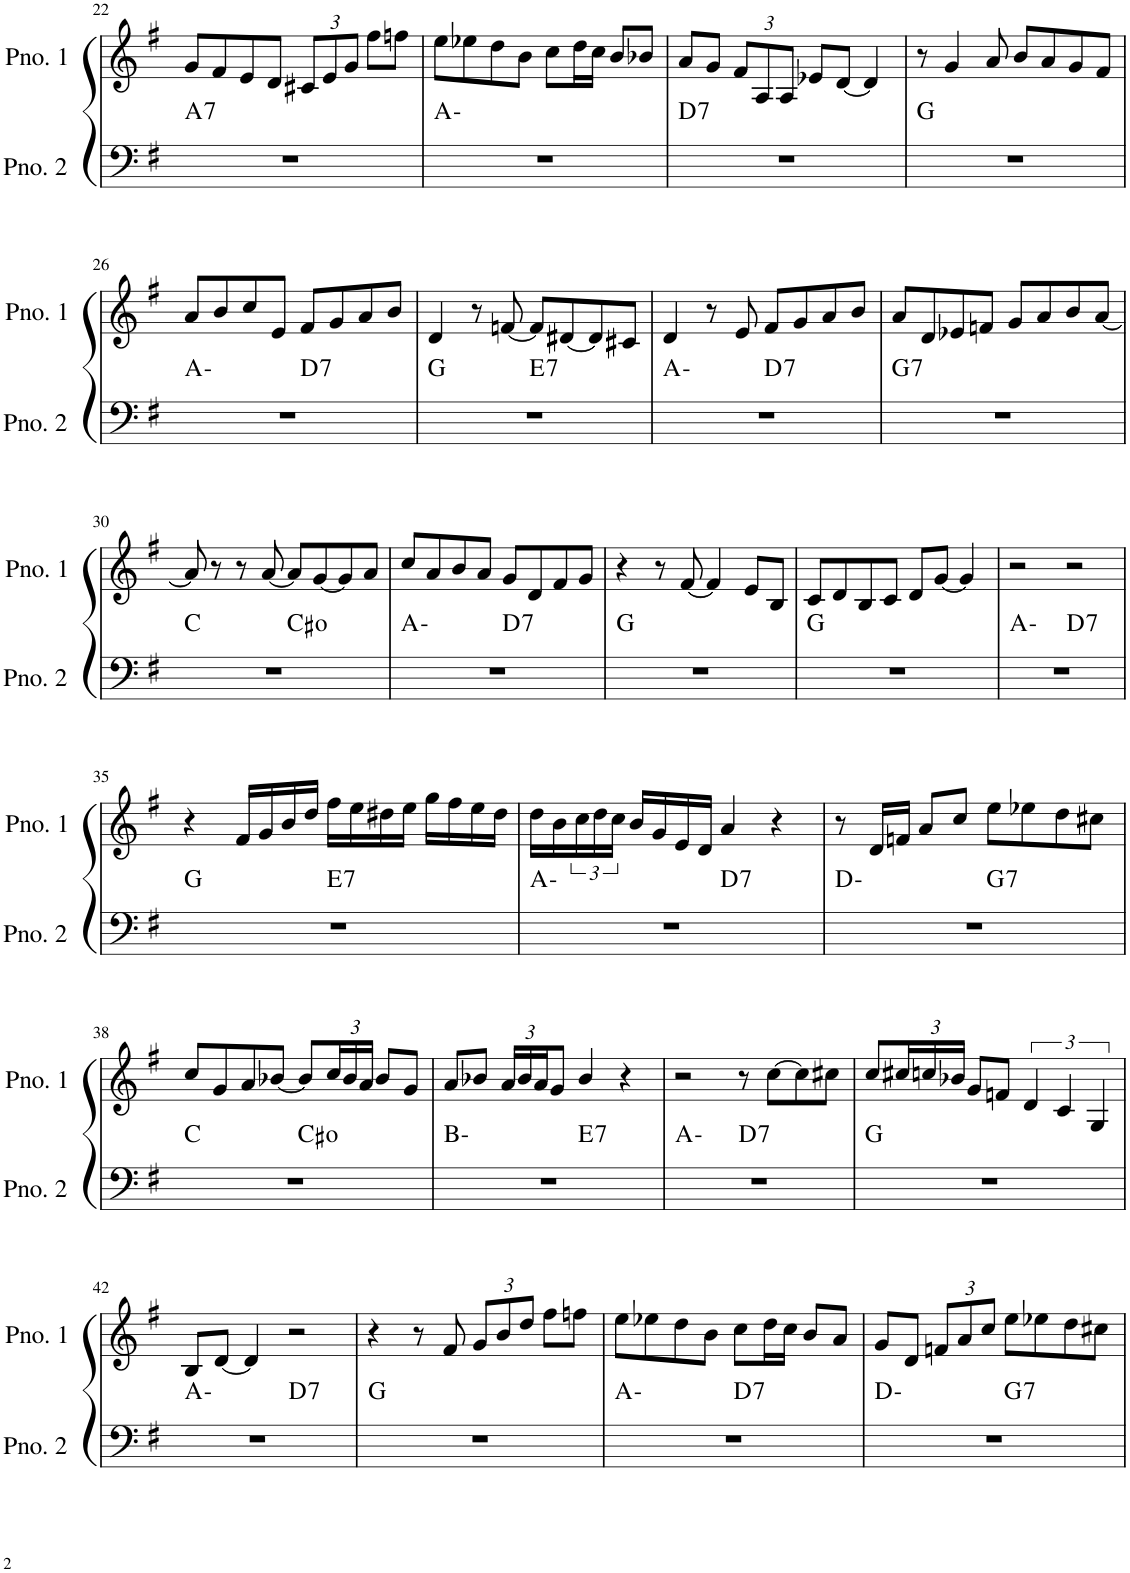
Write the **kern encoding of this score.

**kern	**harte	**kern
*part2	*part2	*part1
*staff2	*	*staff1
*I"ピアノ 2	*	*I"ピアノ 1
!!LO:PB:g=z
*clefF4	*	*clefG2
*k[f#]	*	*k[f#]
*M4/4	*	*M4/4
=22	=22	=22
!	!LO:H:kt=7	!
1r	A:7	8g/L
.	.	8f#/
.	.	8e/
.	.	8d/J
*	*	*Xbrackettup
.	.	12c#X/L
.	.	12e/
.	.	12g/J
.	.	8ff#\L
.	.	8ffn\J
=23	=23	=23
1r	A:min	8ee\L
.	.	8ee-X\
.	.	8dd\
.	.	8b\J
.	.	8cc\L
.	.	16dd\L
.	.	16cc\JJ
.	.	8b/L
.	.	8b-X/J
=24	=24	=24
!	!LO:H:kt=7	!
1r	D:7	8a/L
.	.	8g/J
.	.	12f#/L
.	.	12A/
.	.	12A/J
.	.	8e-X/L
.	.	[8d/J
.	.	4d/]
=25	=25	=25
1r	G:maj	8r
.	.	4g/
.	.	8a/
.	.	8b/L
.	.	8a/
.	.	8g/
.	.	8f#/J
!!LO:LB:g=z
=26	=26	=26
*^	*	*
1r	2ryy	A:min	8a/L
.	.	.	8b/
.	.	.	8cc/
.	.	.	8e/J
!	!	!LO:H:kt=7	!
.	2ryy	D:7	8f#/L
.	.	.	8g/
.	.	.	8a/
.	.	.	8b/J
=27	=27	=27	=27
1r	2ryy	G:maj	4d/
.	.	.	8r
.	.	.	[8fn/
!	!	!LO:H:kt=7	!
.	2ryy	E:7	8f/L]
.	.	.	[8d#X/
.	.	.	8d#/]
.	.	.	8c#X/J
=28	=28	=28	=28
1r	2ryy	A:min	4d/
.	.	.	8r
.	.	.	8e/
!	!	!LO:H:kt=7	!
.	2ryy	D:7	8f#/L
.	.	.	8g/
.	.	.	8a/
.	.	.	8b/J
=29	=29	=29	=29
!	!	!LO:H:kt=7	!
*v	*v	*	*
1r	G:7	8a/L
.	.	8d/
.	.	8e-X/
.	.	8fn/J
.	.	8g/L
.	.	8a/
.	.	8b/
.	.	[8a/J
!!LO:LB:g=z
=30	=30	=30
*^	*	*
1r	2ryy	C:maj	8a/]
.	.	.	8r
.	.	.	8r
.	.	.	[8a/
.	2ryy	C#:dim	8a/L]
.	.	.	[8g/
.	.	.	8g/]
.	.	.	8a/J
=31	=31	=31	=31
1r	2ryy	A:min	8cc/L
.	.	.	8a/
.	.	.	8b/
.	.	.	8a/J
!	!	!LO:H:kt=7	!
.	2ryy	D:7	8g/L
.	.	.	8d/
.	.	.	8f#/
.	.	.	8g/J
*v	*v	*	*
=32	=32	=32
1r	G:maj	4r
.	.	8r
.	.	[8f#/
.	.	4f#/]
.	.	8e/L
.	.	8B/J
=33	=33	=33
1r	G:maj	8c/L
.	.	8d/
.	.	8B/
.	.	8c/J
.	.	8d/L
.	.	[8g/J
.	.	4g/]
=34	=34	=34
*^	*	*
1r	2ryy	A:min	2r
!	!	!LO:H:kt=7	!
.	2ryy	D:7	2r
!!LO:LB:g=z
=35	=35	=35	=35
1r	2ryy	G:maj	4r
.	.	.	16f#/LL
.	.	.	16g/
.	.	.	16b/
.	.	.	16dd/JJ
!	!	!LO:H:kt=7	!
.	2ryy	E:7	16ff#\LL
.	.	.	16ee\
.	.	.	16dd#X\
.	.	.	16ee\JJ
.	.	.	16gg\LL
.	.	.	16ff#\
.	.	.	16ee\
.	.	.	16dd#\JJ
=36	=36	=36	=36
1r	2ryy	A:min	16dd\LL
.	.	.	16b\
*	*	*	*brackettup
.	.	.	24cc\
.	.	.	24dd\
.	.	.	24cc\JJ
.	.	.	16b/LL
.	.	.	16g/
.	.	.	16e/
.	.	.	16d/JJ
!	!	!LO:H:kt=7	!
.	2ryy	D:7	4a/
.	.	.	4r
=37	=37	=37	=37
1r	2ryy	D:min	8r
.	.	.	16d/LL
.	.	.	16fn/JJ
.	.	.	8a/L
.	.	.	8cc/J
!	!	!LO:H:kt=7	!
.	2ryy	G:7	8ee\L
.	.	.	8ee-X\
.	.	.	8dd\
.	.	.	8cc#X\J
!!LO:LB:g=z
=38	=38	=38	=38
1r	2ryy	C:maj	8cc/L
.	.	.	8g/
.	.	.	8a/
.	.	.	[8b-X/J
.	2ryy	C#:dim	8b-/L]
*	*	*	*Xbrackettup
.	.	.	24cc/L
.	.	.	24b-/
.	.	.	24a/JJ
.	.	.	8b-/L
.	.	.	8g/J
=39	=39	=39	=39
1r	2ryy	B:min	8a/L
.	.	.	8b-X/J
.	.	.	24a/LL
.	.	.	24b-/
.	.	.	24a/J
.	.	.	8g/J
!	!	!LO:H:kt=7	!
.	2ryy	E:7	4b-/
.	.	.	4r
=40	=40	=40	=40
1r	2ryy	A:min	2r
!	!	!LO:H:kt=7	!
.	2ryy	D:7	8r
.	.	.	[8cc\L
.	.	.	8cc\]
.	.	.	8cc#X\J
*v	*v	*	*
=41	=41	=41
1r	G:maj	8cc/L
.	.	24cc#X/L
.	.	24ccn/
.	.	24b-X/JJ
.	.	8g/L
.	.	8fn/J
*	*	*brackettup
.	.	6d/
.	.	6c/
.	.	6G/
!!LO:LB:g=z
=42	=42	=42
*^	*	*
1r	2ryy	A:min	8B/L
.	.	.	[8d/J
.	.	.	4d/]
!	!	!LO:H:kt=7	!
.	2ryy	D:7	2r
*v	*v	*	*
=43	=43	=43
1r	G:maj	4r
.	.	8r
.	.	8f#/
*	*	*Xbrackettup
.	.	12g/L
.	.	12b/
.	.	12dd/J
.	.	8ff#\L
.	.	8ffn\J
=44	=44	=44
*^	*	*
1r	2ryy	A:min	8ee\L
.	.	.	8ee-X\
.	.	.	8dd\
.	.	.	8b\J
!	!	!LO:H:kt=7	!
.	2ryy	D:7	8cc\L
.	.	.	16dd\L
.	.	.	16cc\JJ
.	.	.	8b/L
.	.	.	8a/J
=45	=45	=45	=45
1r	2ryy	D:min	8g/L
.	.	.	8d/J
.	.	.	12fn/L
.	.	.	12a/
.	.	.	12cc/J
!	!	!LO:H:kt=7	!
.	2ryy	G:7	8ee\L
.	.	.	8ee-X\
.	.	.	8dd\
.	.	.	8cc#X\J
*v	*v	*	*
=	=	=
*-	*-	*-
